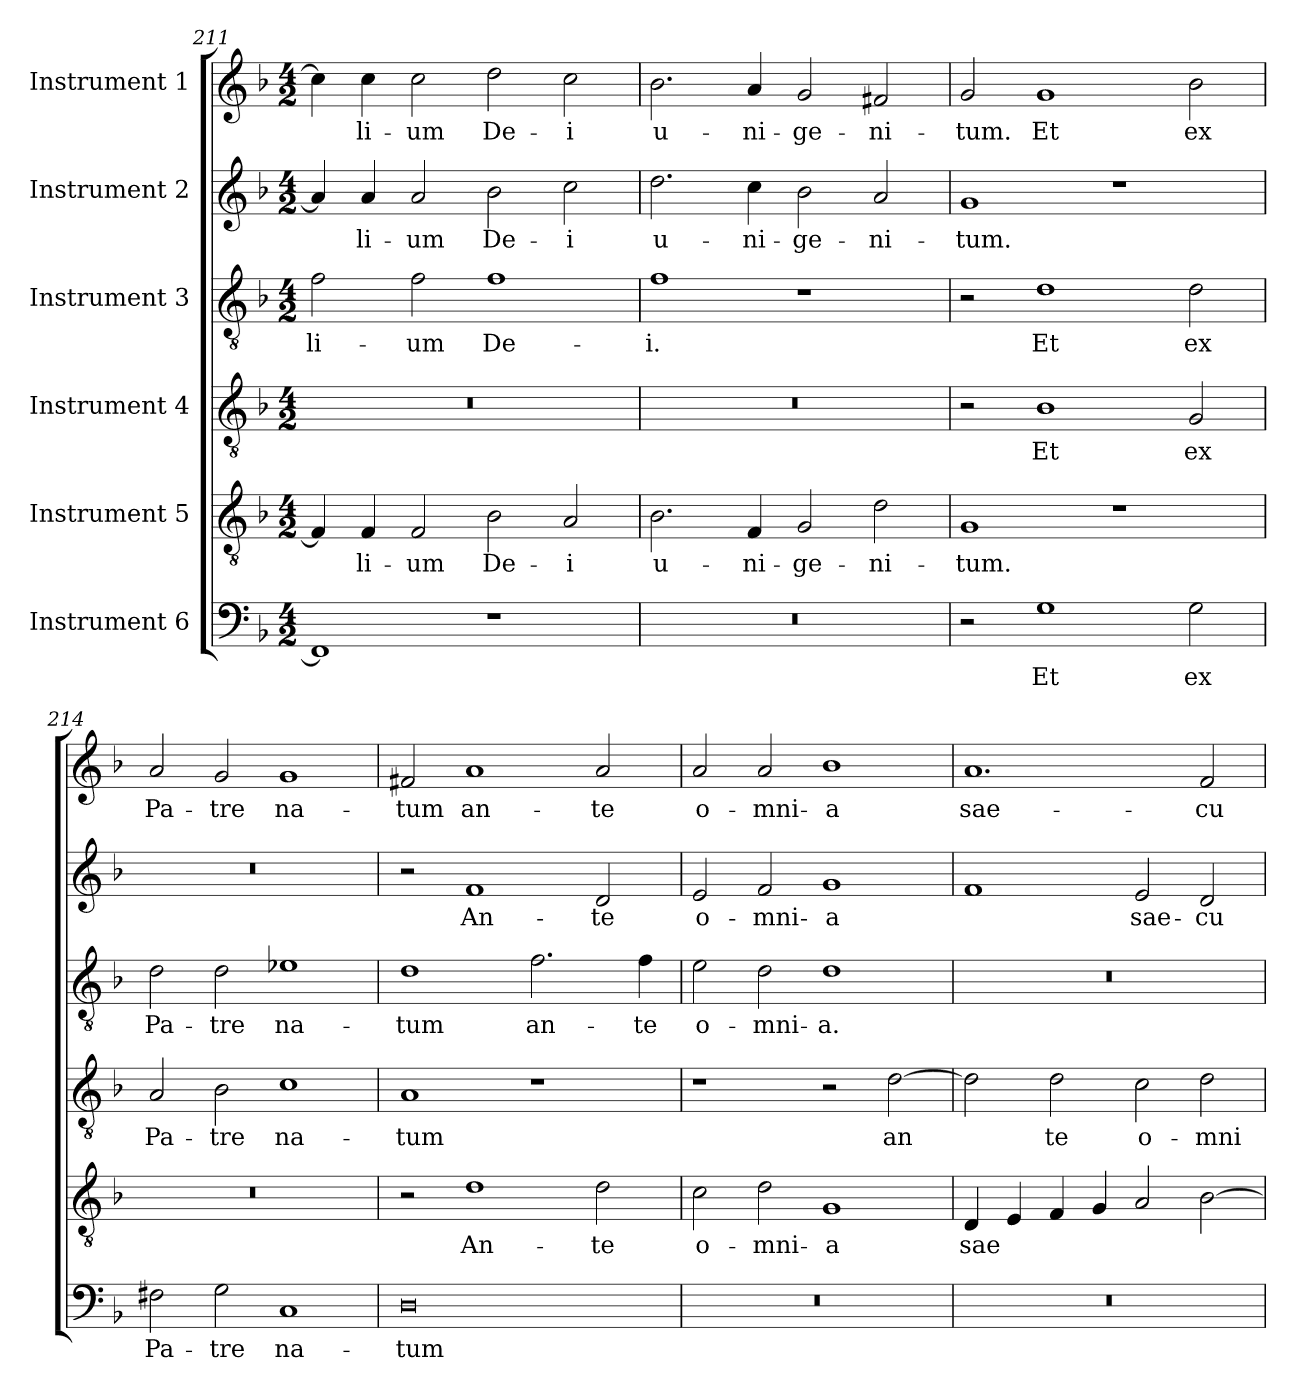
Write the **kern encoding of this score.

**kern	**text	**kern	**text	**kern	**text	**kern	**text	**kern	**text	**kern	**text
*part6	*part6	*part5	*part5	*part4	*part4	*part3	*part3	*part2	*part2	*part1	*part1
*staff6	*staff6	*staff5	*staff5	*staff4	*staff4	*staff3	*staff3	*staff2	*staff2	*staff1	*staff1
*I"Instrument 6	*	*I"Instrument 5	*	*I"Instrument 4	*	*I"Instrument 3	*	*I"Instrument 2	*	*I"Instrument 1	*
*clefF4	*	*clefGv2	*	*clefGv2	*	*clefGv2	*	*clefG2	*	*clefG2	*
*k[b-]	*	*k[b-]	*	*k[b-]	*	*k[b-]	*	*k[b-]	*	*k[b-]	*
*F:	*	*F:	*	*F:	*	*F:	*	*F:	*	*F:	*
*M4/2	*	*M4/2	*	*M4/2	*	*M4/2	*	*M4/2	*	*M4/2	*
=211	=211	=211	=211	=211	=211	=211	=211	=211	=211	=211	=211
!	!LO:LY:b:cj	!	!LO:LY:b:cj	!	!	!	!LO:LY:b:cj	!	!LO:LY:b:cj	!	!LO:LY:b:cj
1FF]	.	4F/]	--	0r	.	2f\	-li-	4a/]	--	4cc\]	--
!	!	!	!LO:LY:b:cj	!	!	!	!	!	!LO:LY:b:cj	!	!LO:LY:b:cj
.	.	4F/	-li-	.	.	.	.	4a/	-li-	4cc\	-li-
!	!	!	!LO:LY:b:cj	!	!	!	!LO:LY:b:cj	!	!LO:LY:b:cj	!	!LO:LY:b:cj
.	.	2F/	-um	.	.	2f\	-um	2a/	-um	2cc\	-um
!	!	!	!LO:LY:b:cj	!	!	!	!LO:LY:b:cj	!	!LO:LY:b:cj	!	!LO:LY:b:cj
1r	.	2B-\	De-	.	.	1f	De-	2b-\	De-	2dd\	De-
!	!	!	!LO:LY:b:cj	!	!	!	!	!	!LO:LY:b:cj	!	!LO:LY:b:cj
.	.	2A/	-i	.	.	.	.	2cc\	-i	2cc\	-i
=212	=212	=212	=212	=212	=212	=212	=212	=212	=212	=212	=212
!	!	!	!LO:LY:b:cj	!	!	!	!LO:LY:b:cj	!	!LO:LY:b:cj	!	!LO:LY:b:cj
0r	.	2.B-\	u-	0r	.	1f	-i.	2.dd\	u-	2.b-\	u-
!	!	!	!LO:LY:b:cj	!	!	!	!	!	!LO:LY:b:cj	!	!LO:LY:b:cj
.	.	4F/	-ni-	.	.	.	.	4cc\	-ni-	4a/	-ni-
!	!	!	!LO:LY:b:cj	!	!	!	!	!	!LO:LY:b:cj	!	!LO:LY:b:cj
.	.	2G/	-ge-	.	.	1r	.	2b-\	-ge-	2g/	-ge-
!	!	!	!LO:LY:b:cj	!	!	!	!	!	!LO:LY:b:cj	!	!LO:LY:b:cj
.	.	2d\	-ni-	.	.	.	.	2a/	-ni-	2f#/	-ni-
=213	=213	=213	=213	=213	=213	=213	=213	=213	=213	=213	=213
!	!	!	!LO:LY:b:cj	!	!	!	!	!	!LO:LY:b:cj	!	!LO:LY:b:cj
2r	.	1G	-tum.	2r	.	2r	.	1g	-tum.	2g/	-tum.
!	!LO:LY:b:cj	!	!	!	!LO:LY:b:cj	!	!LO:LY:b:cj	!	!	!	!LO:LY:b:cj
1G	Et	.	.	1B-	Et	1d	Et	.	.	1g	Et
.	.	1r	.	.	.	.	.	1r	.	.	.
!	!LO:LY:b:cj	!	!	!	!LO:LY:b:cj	!	!LO:LY:b:cj	!	!	!	!LO:LY:b:cj
2G\	ex	.	.	2G/	ex	2d\	ex	.	.	2b-\	ex
=214	=214	=214	=214	=214	=214	=214	=214	=214	=214	=214	=214
!	!LO:LY:b:cj	!	!	!	!LO:LY:b:cj	!	!LO:LY:b:cj	!	!	!	!LO:LY:b:cj
2F#\	Pa-	0r	.	2A/	Pa-	2d\	Pa-	0r	.	2a/	Pa-
!	!LO:LY:b:cj	!	!	!	!LO:LY:b:cj	!	!LO:LY:b:cj	!	!	!	!LO:LY:b:cj
2G\	-tre	.	.	2B-\	-tre	2d\	-tre	.	.	2g/	-tre
!	!LO:LY:b:cj	!	!	!	!LO:LY:b:cj	!	!LO:LY:b:cj	!	!	!	!LO:LY:b:cj
1C	na-	.	.	1c	na-	1e-	na-	.	.	1g	na-
!!LO:LB:g=z
=215	=215	=215	=215	=215	=215	=215	=215	=215	=215	=215	=215
!	!LO:LY:b:cj	!	!	!	!LO:LY:b:cj	!	!LO:LY:b:cj	!	!	!	!LO:LY:b:cj
0D	-tum	2r	.	1A	-tum	1d	-tum	2r	.	2f#X/	-tum
!	!	!	!LO:LY:b:cj	!	!	!	!	!	!LO:LY:b:cj	!	!LO:LY:b:cj
.	.	1d	An-	.	.	.	.	1f	An-	1a	an-
!	!	!	!	!	!	!	!LO:LY:b:cj	!	!	!	!
.	.	.	.	1r	.	2.f\	an-	.	.	.	.
!	!	!	!LO:LY:b:cj	!	!	!	!	!	!LO:LY:b:cj	!	!LO:LY:b:cj
.	.	2d\	-te	.	.	.	.	2d/	-te	2a/	-te
!	!	!	!	!	!	!	!LO:LY:b:cj	!	!	!	!
.	.	.	.	.	.	4f\	-te	.	.	.	.
=216	=216	=216	=216	=216	=216	=216	=216	=216	=216	=216	=216
!	!	!	!LO:LY:b:cj	!	!	!	!LO:LY:b:cj	!	!LO:LY:b:cj	!	!LO:LY:b:cj
0r	.	2c\	o-	1r	.	2e\	o-	2e/	o-	2a/	o-
!	!	!	!LO:LY:b:cj	!	!	!	!LO:LY:b:cj	!	!LO:LY:b:cj	!	!LO:LY:b:cj
.	.	2d\	-mni-	.	.	2d\	-mni-	2f/	-mni-	2a/	-mni-
!	!	!	!LO:LY:b:cj	!	!	!	!LO:LY:b:cj	!	!LO:LY:b:cj	!	!LO:LY:b:cj
.	.	1G	-a	2r	.	1d	-a.	1g	-a	1b-	-a
!	!	!	!	!	!LO:LY:b:cj	!	!	!	!	!	!
.	.	.	.	[>2d\	an-	.	.	.	.	.	.
=217	=217	=217	=217	=217	=217	=217	=217	=217	=217	=217	=217
!	!	!	!LO:LY:b:cj	!	!LO:LY:b:cj	!	!	!	!LO:LY:b:cj	!	!LO:LY:b:cj
0r	.	4D/	sae-	2d\]	--	0r	.	1f	.	1.a	sae-
!	!	!	!LO:LY:b:cj	!	!	!	!	!	!	!	!
.	.	4E/	--	.	.	.	.	.	.	.	.
!	!	!	!LO:LY:b:cj	!	!LO:LY:b:cj	!	!	!	!	!	!
.	.	4F/	--	2d\	-te	.	.	.	.	.	.
!	!	!	!LO:LY:b:cj	!	!	!	!	!	!	!	!
.	.	4G/	--	.	.	.	.	.	.	.	.
!	!	!	!LO:LY:b:cj	!	!LO:LY:b:cj	!	!	!	!LO:LY:b:cj	!	!
.	.	2A/	--	2c\	o-	.	.	2e/	sae-	.	.
!	!	!	!LO:LY:b:cj	!	!LO:LY:b:cj	!	!	!	!LO:LY:b:cj	!	!LO:LY:b:cj
.	.	[>2B-\	--	2d\	-mni-	.	.	2d/	-cu-	2f/	-cu-
=	=	=	=	=	=	=	=	=	=	=	=
*-	*-	*-	*-	*-	*-	*-	*-	*-	*-	*-	*-
